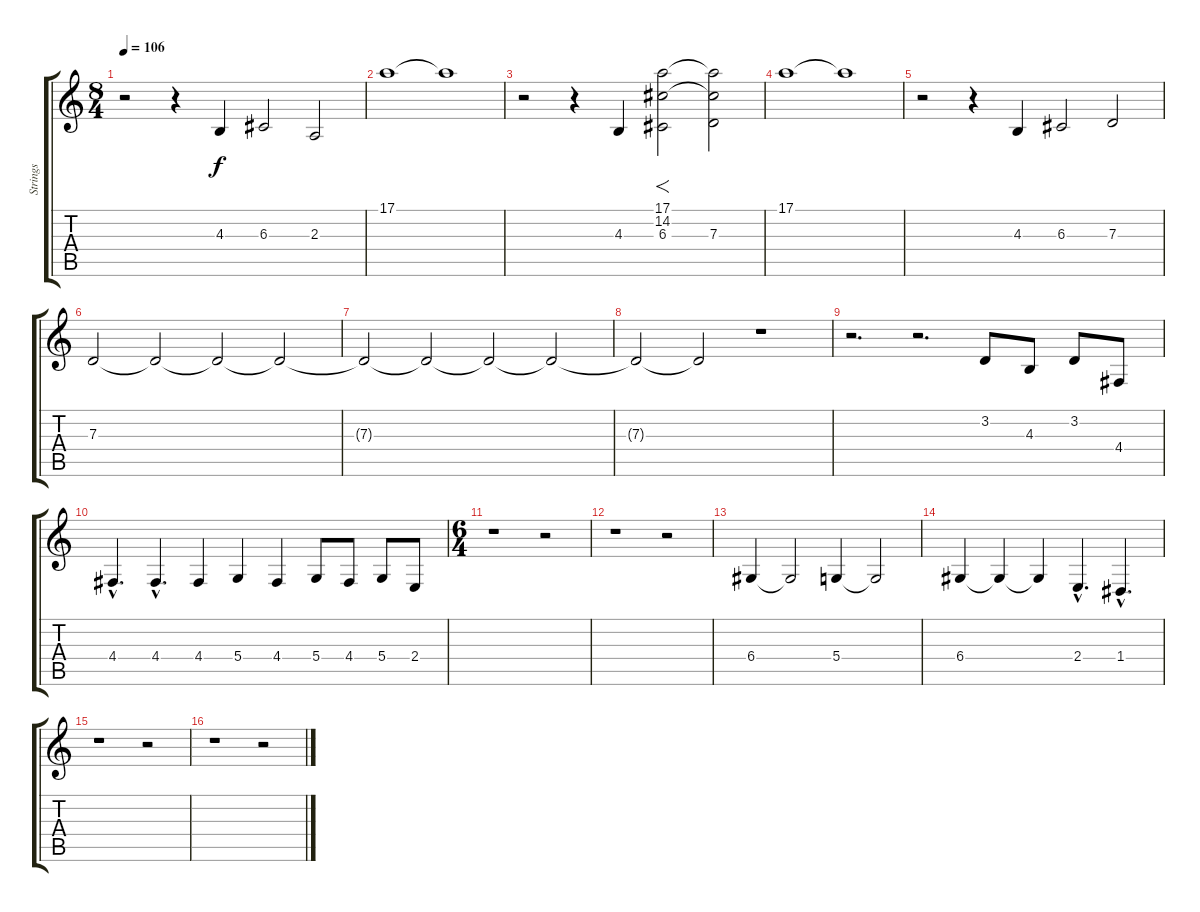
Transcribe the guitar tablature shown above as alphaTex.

\track ("Strings" "Strings") {instrument stringensemble2}
\staff {score tabs}
\tuning (E4 B3 G3 D3 A2 E2) {hide}
\ts (8 4)
\tempo 106
\clef g2
\ks c
r.2{dy f} r.4 4.3.4 6.3.2 2.3.2 |
17.1.1 17.1{t}.1 |
r.2 r.4 4.3.4 (17.1 14.2 6.3).2{f} (17.1{t} 14.2{t} 7.3).2 |
17.1.1 17.1{t}.1 |
r.2 r.4 4.3.4 6.3.2 7.3.2 |
7.3.2 7.3{t}.2 7.3{t}.2 7.3{t}.2 |
7.3{t}.2 7.3{t}.2 7.3{t}.2 7.3{t}.2 |
7.3{t}.2 7.3{t}.2 r.1 |
r.2{d} r.2{d} 3.2.8 4.3.8 3.2.8 4.4.8 |
4.4{hac}.4{d} 4.4{hac}.4{d} 4.4.4 5.4.4 4.4.4 5.4.8 4.4.8 5.4.8 2.4.8 |
\ts (6 4)
r.1 r.2 |
r.1 r.2 |
6.4.4 6.4{t}.2 5.4.4 5.4{t}.2 |
6.4.4 6.4{t}.4 6.4{t}.4 2.4{hac}.4{d} 1.4{hac}.4{d} |
r.1 r.2 |
r.1 r.2
